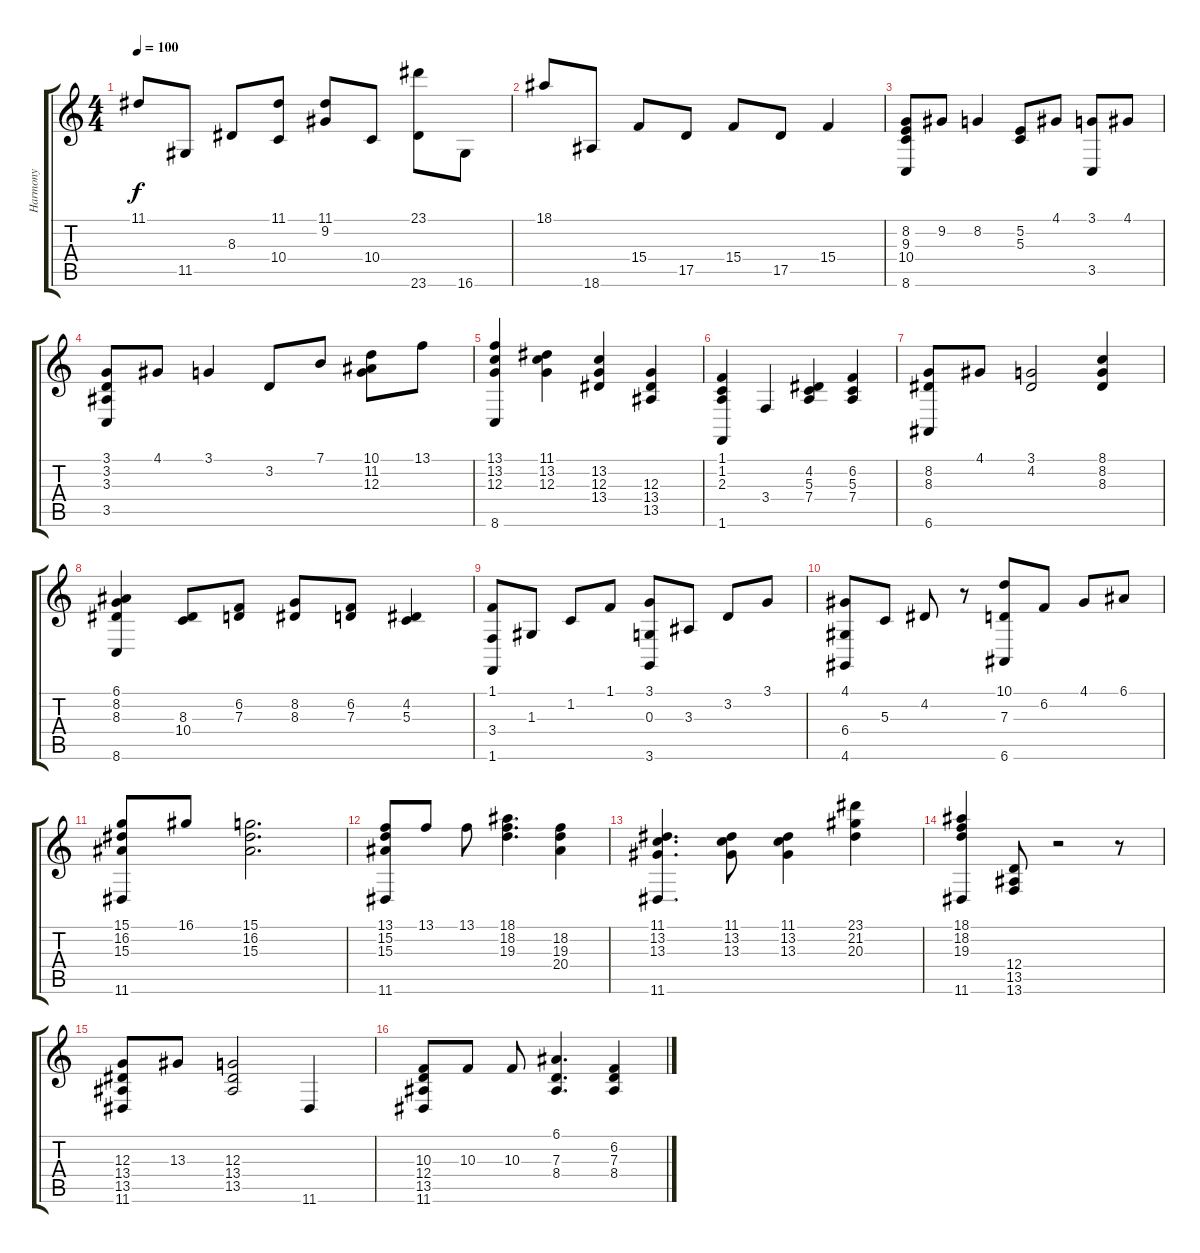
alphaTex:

\track ("Harmony" "Harmony") {instrument acousticgrandpiano}
\staff {score tabs}
\tuning (E4 B3 G3 D3 A2 E2) {hide}
\ts (4 4)
\tempo 100
\clef g2
\ks c
11.1.8{dy f} 11.5.8 8.3.8 (11.1 10.4).8 (11.1 9.2).8 10.4.8 (23.1 23.6).8 16.6.8 |
18.1.8 18.6.8 15.4.8 17.5.8 15.4.8 17.5.8 15.4.4 |
(8.2 9.3 10.4 8.6).8 9.2.8 8.2.4 (5.2 5.3).8 4.1.8 (3.1 3.5).8 4.1.8 |
(3.1 3.2 3.3 3.5).8 4.1.8 3.1.4 3.2.8 7.1.8 (10.1 11.2 12.3).8 13.1.8 |
(13.1 13.2 12.3 8.6).4 (11.1 13.2 12.3).4 (13.2 12.3 13.4).4 (12.3 13.4 13.5).4 |
(1.1 1.2 2.3 1.6).4 3.4.4 (4.2 5.3 7.4).4 (6.2 5.3 7.4).4 |
(8.2 8.3 6.6).8 4.1.8 (3.1 4.2).2 (8.1 8.2 8.3).4 |
(6.1 8.2 8.3 8.6).4 (8.3 10.4).8 (6.2 7.3).8 (8.2 8.3).8 (6.2 7.3).8 (4.2 5.3).4 |
(1.1 3.4 1.6).8 1.3.8 1.2.8 1.1.8 (3.1 0.3 3.6).8 3.3.8 3.2.8 3.1.8 |
(4.1 6.4 4.6).8 5.3.8 4.2.8 r.8 (10.1 7.3 6.6).8 6.2.8 4.1.8 6.1.8 |
(15.1 16.2 15.3 11.6).8 16.1.8 (15.1 16.2 15.3).2{d} |
(13.1 15.2 15.3 11.6).8 13.1.8 13.1.8 (18.1 18.2 19.3).4{d} (18.2 19.3 20.4).4 |
(11.1 13.2 13.3 11.6).4{d} (11.1 13.2 13.3).8 (11.1 13.2 13.3).4 (23.1 21.2 20.3).4 |
(18.1 18.2 19.3 11.6).4 (12.4 13.5 13.6).8 r.2 r.8 |
(12.3 13.4 13.5 11.6).8 13.3.8 (12.3 13.4 13.5).2 11.6.4 |
(10.3 12.4 13.5 11.6).8 10.3.8 10.3.8 (6.1 7.3 8.4).4{d} (6.2 7.3 8.4).4
